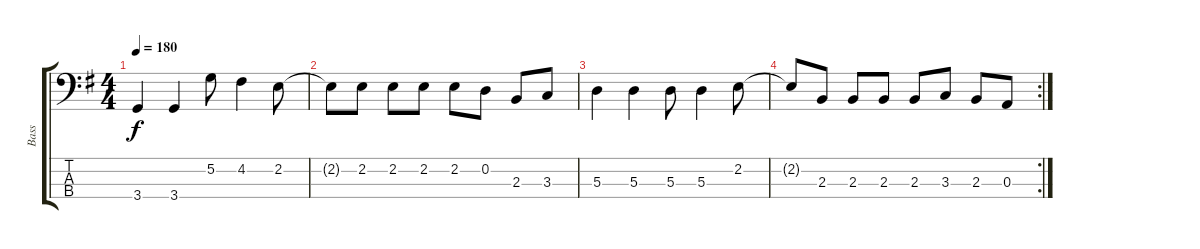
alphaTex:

\track ("Bass" "Bass") {instrument electricbasspick}
\staff {score tabs}
\tuning (G2 D2 A1 E1) {hide}
\ts (4 4)
\tempo 180
\clef f4
\ks g
3.4.4{dy f} 3.4.4 5.2.8 4.2.4 2.2.8 |
2.2{t}.8 2.2.8 2.2.8 2.2.8 2.2.8 0.2.8 2.3.8 3.3.8 |
5.3.4 5.3.4 5.3.8 5.3.4 2.2.8 |
\rc 2
2.2{t}.8 2.3.8 2.3.8 2.3.8 2.3.8 3.3.8 2.3.8 0.3.8
